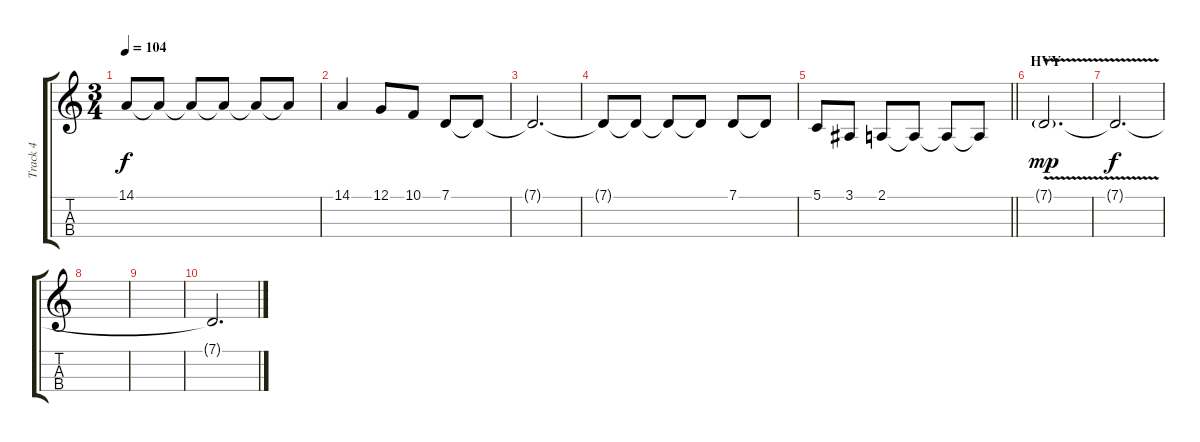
\track ("Track 4" "Track 4") {instrument violin}
\staff {score tabs}
\tuning (G3 C3 G2 C2) {hide}
\ts (3 4)
\tempo 104
\clef g2
\ks c
14.1{t}.8{dy f} 14.1{t}.8 14.1{t}.8 14.1{t}.8 14.1{t}.8 14.1{t}.8 |
14.1.4 12.1.8 10.1.8 7.1.8 7.1{t}.8 |
7.1{t}.2{d} |
7.1{t}.8 7.1{t}.8 7.1{t}.8 7.1{t}.8 7.1.8 7.1{t}.8 |
\barLineRight lightlight
5.1.8 3.1.8 2.1.8 2.1{t}.8 2.1{t}.8 2.1{t}.8 |
\section ("" "HVY")
7.1{v g}.2{d dy mp volume 12} |
7.1{t}.2{d dy f} |
|
|
7.1{t}.2{d}
